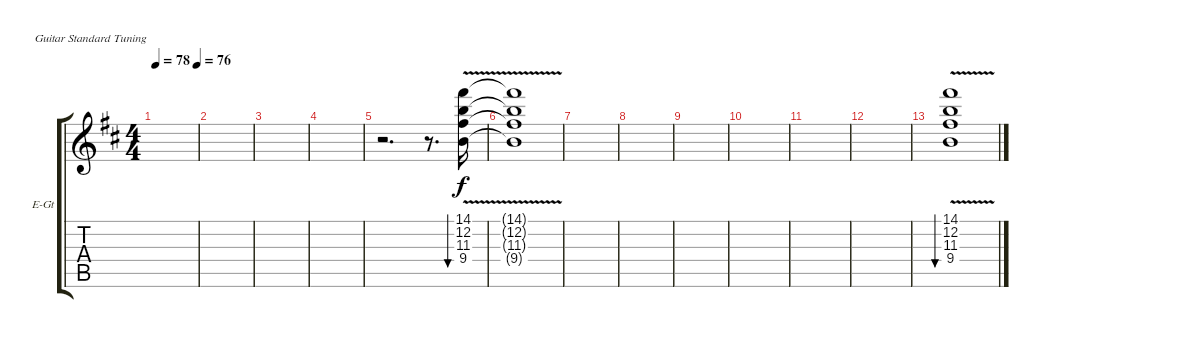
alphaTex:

\defaultSystemsLayout 4
\bracketExtendMode groupsimilarinstruments
\firstSystemTrackNameOrientation horizontal
\otherSystemsTrackNameOrientation horizontal
\track ("Electric Guitar (Clean)" "E-Gt") {instrument electricguitarclean}
\staff {score tabs}
\tuning (E4 B3 G3 D3 A2 E2)
\ts (4 4)
\tempo 78
\tempo (76 0.99375)
\clef g2
\ks bminor
|
|
|
|
r.2{d} r.8{d} (9.4 11.3{v} 12.2{v} 14.1).16{bu 120} |
(9.4{t} 11.3{v t} 12.2{v t} 14.1{t}).1 |
|
|
|
|
|
|
(9.4 11.3{v} 12.2{v} 14.1).1{bu 395}
